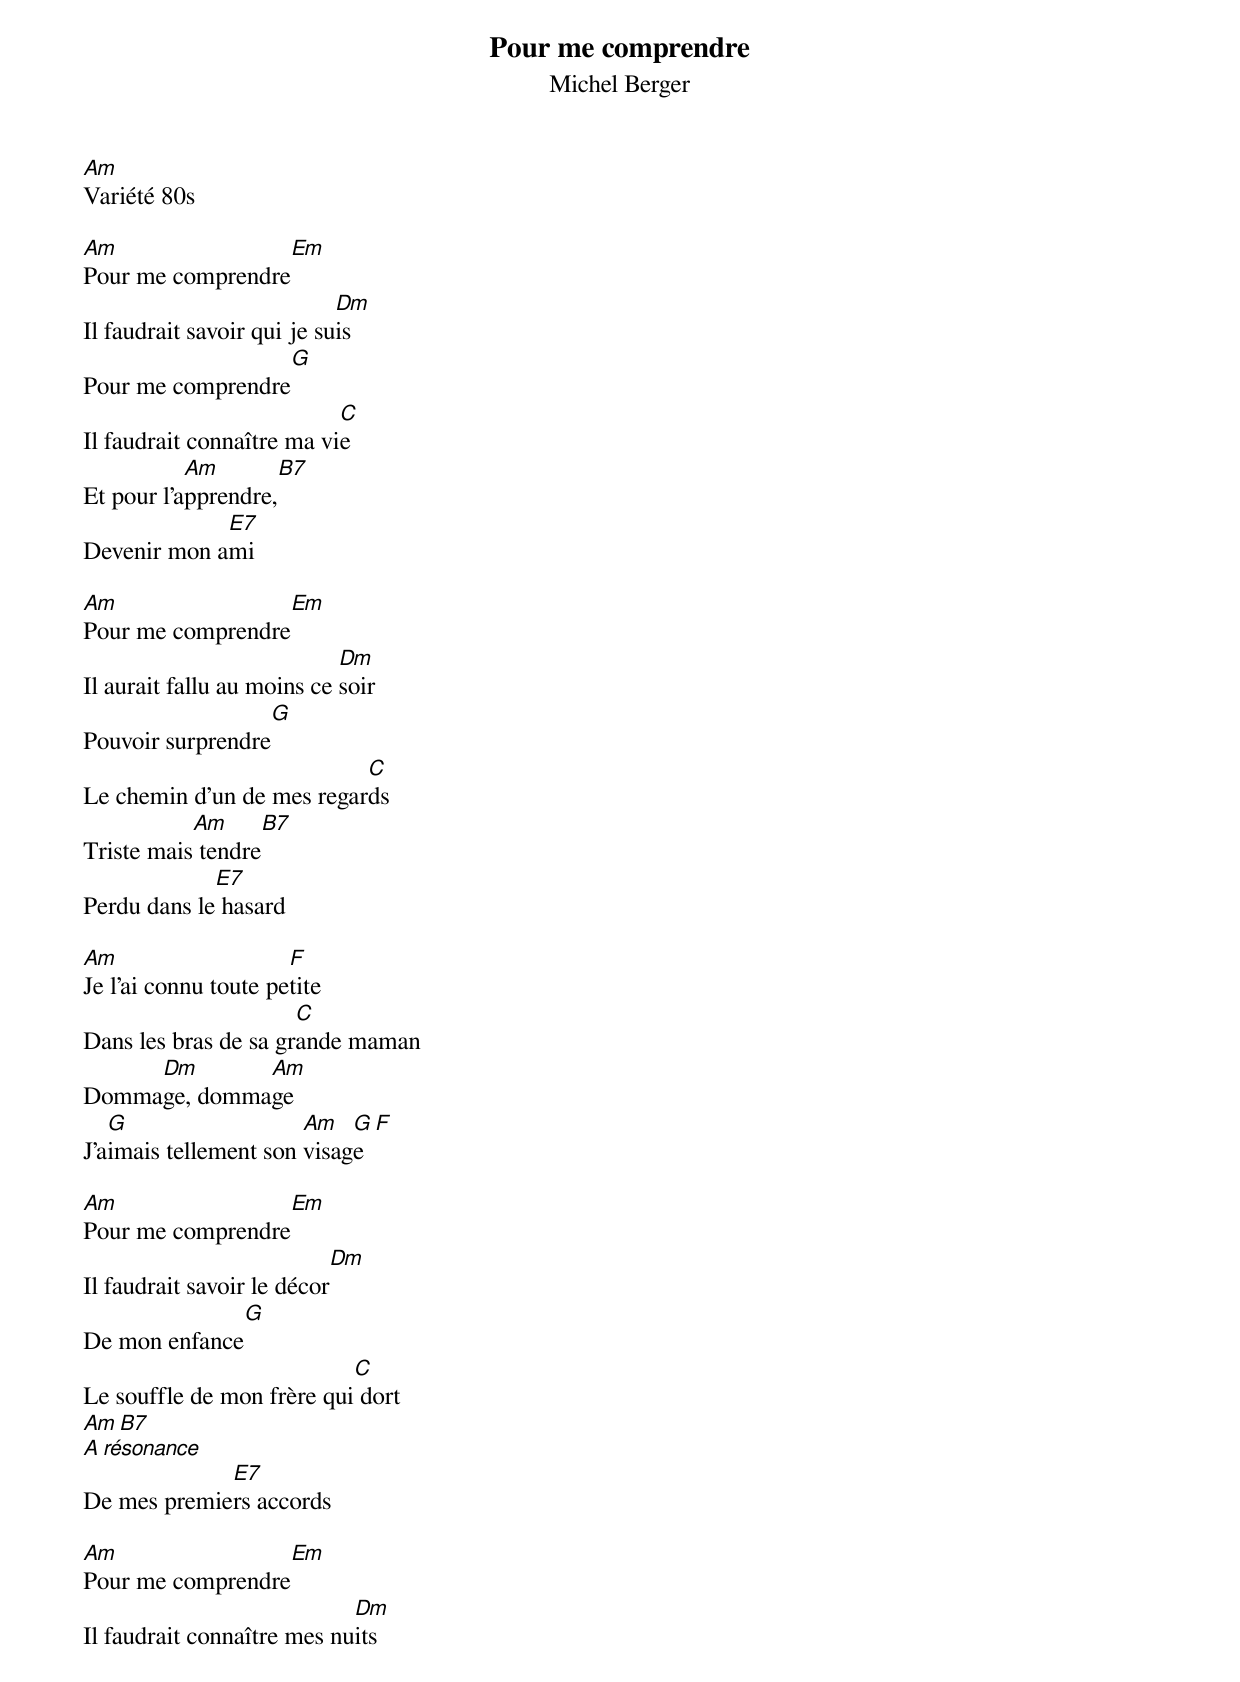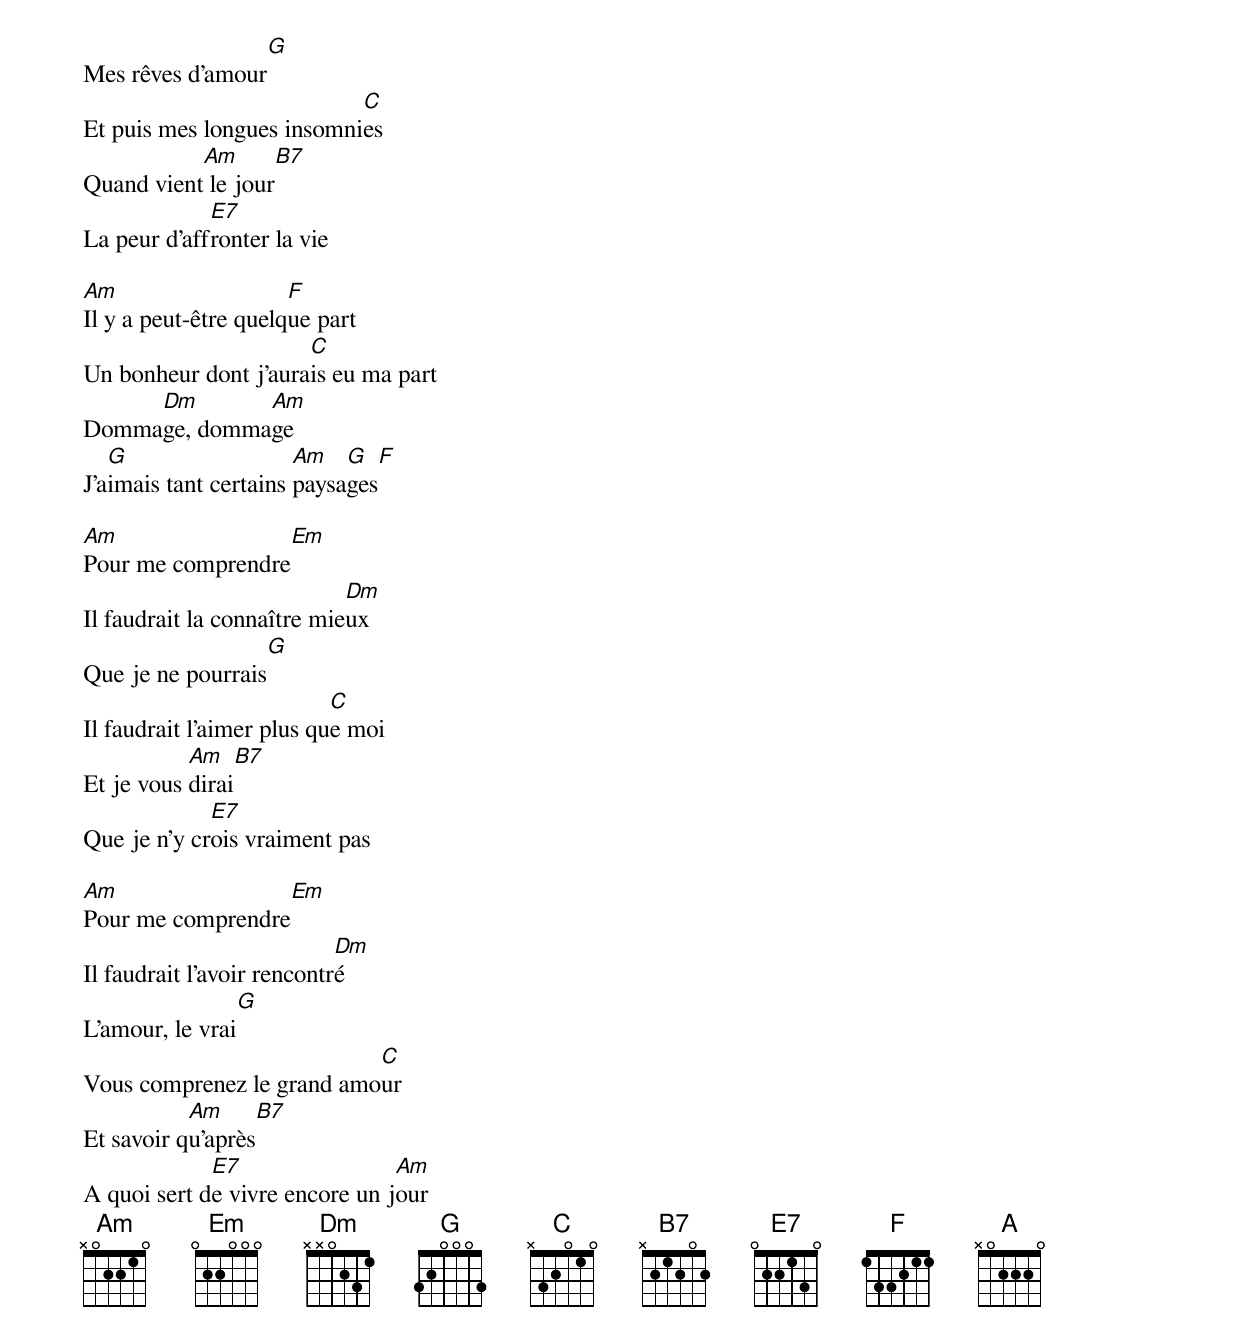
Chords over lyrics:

Pour me comprendre
Michel Berger
Am
Variété 80s

Am                 Em
Pour me comprendre
                            Dm
Il faudrait savoir qui je suis
                   G
Pour me comprendre
                           C
Il faudrait connaître ma vie
           Am          B7
Et pour l'apprendre,
             E7
Devenir mon ami

Am                 Em
Pour me comprendre
                            Dm
Il aurait fallu au moins ce soir
                   G
Pouvoir surprendre
                           C
Le chemin d'un de mes regards
           Am          B7
Triste mais tendre
             E7
Perdu dans le hasard

Am                    F
Je l'ai connu toute petite
                      C
Dans les bras de sa grande maman
     Dm       Am
Dommage, dommage
   G                   Am   G   F
J'aimais tellement son visage

Am                 Em
Pour me comprendre
                            Dm
Il faudrait savoir le décor
                   G
De mon enfance
                           C
Le souffle de mon frère qui dort
           Am          B7
A  résonance
             E7
De mes premiers accords

Am                 Em
Pour me comprendre
                            Dm
Il faudrait connaître mes nuits
                   G
Mes rêves d'amour
                           C
Et puis mes longues insomnies
           Am          B7
Quand vient le jour
             E7
La peur d'affronter la vie

Am                    F
Il y a peut-être quelque part
                      C
Un bonheur dont j'aurais eu ma part
     Dm       Am
Dommage, dommage
   G                   Am   G   F
J'aimais tant certains paysages

Am                 Em
Pour me comprendre
                            Dm
Il faudrait la connaître mieux
                   G
Que je ne pourrais
                           C
Il faudrait l'aimer plus que moi
           Am          B7
Et je vous dirai
             E7
Que je n'y crois vraiment pas

Am                 Em
Pour me comprendre
                            Dm
Il faudrait l'avoir rencontré
                   G
L'amour, le vrai
                           C
Vous comprenez le grand amour
           Am          B7
Et savoir qu'après
             E7                 Am
A quoi sert de vivre encore un jour
